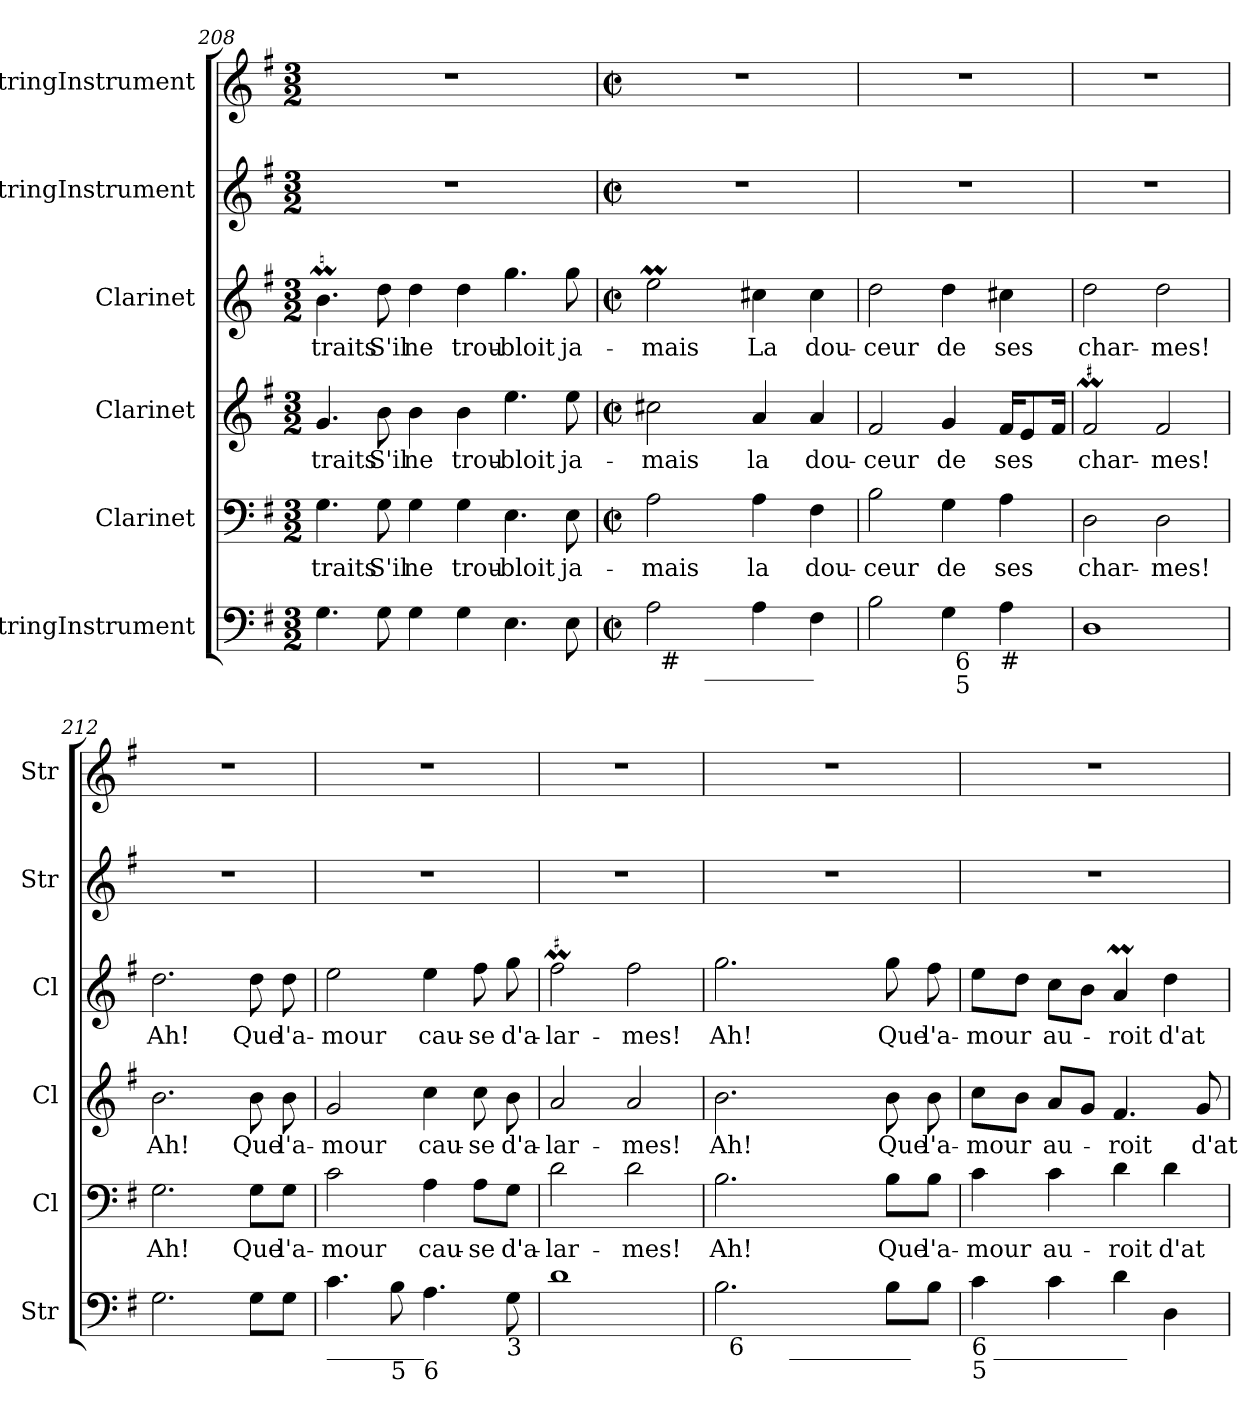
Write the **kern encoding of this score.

**kern	**kern	**text	**kern	**text	**kern	**text	**kern	**kern
*part6	*part5	*part5	*part4	*part4	*part3	*part3	*part2	*part1
*staff6	*staff5	*staff5	*staff4	*staff4	*staff3	*staff3	*staff2	*staff1
*I"StringInstrument	*I"Clarinet	*	*I"Clarinet	*	*I"Clarinet	*	*I"StringInstrument	*I"StringInstrument
*I'Str	*I'Cl	*	*I'Cl	*	*I'Cl	*	*I'Str	*I'Str
!!LO:PB:g=z
*clefF4	*clefF4	*	*clefG2	*	*clefG2	*	*clefG2	*clefG2
*	*ITrd1c2	*	*ITrd1c2	*	*ITrd1c2	*	*	*
*k[f#]	*k[b-]	*	*k[b-]	*	*k[b-]	*	*k[f#]	*k[f#]
*G:	*F:	*	*F:	*	*F:	*	*G:	*G:
*M3/2	*M3/2	*	*M3/2	*	*M3/2	*	*M3/2	*M3/2
=208	=208	=208	=208	=208	=208	=208	=208	=208
4.G\	4.F\	-traits	4.f/	-traits	4.aM\	-traits	1.r	1.r
8G\	8F\	S'il	8a\	S'il	8cc\	S'il	.	.
4G\	4F\	ne	4a\	ne	4cc\	ne	.	.
4G\	4F\	trou-	4a\	trou-	4cc\	trou-	.	.
4.E\	4.D\	-bloit	4.dd\	-bloit	4.ff\	-bloit	.	.
8E\	8D\	ja-	8dd\	ja-	8ff\	ja-	.	.
=209	=209	=209	=209	=209	=209	=209	=209	=209
*M2/2	*M2/2	*	*M2/2	*	*M2/2	*	*M2/2	*M2/2
*met(c|)	*met(c|)	*	*met(c|)	*	*met(c|)	*	*met(c|)	*met(c|)
*^	*	*	*	*	*	*	*	*
*	*^	*	*	*	*	*	*	*	*
2A\	32ryy	4ryy	2G\	-mais	2bn\	-mais	2ddM\	-mais	1r	1r
!	!LO:TX:b:t=#	!	!	!	!	!	!	!	!	!
.	2ryy	.	.	.	.	.	.	.	.	.
!	!	!LO:TX:b:t=_________	!	!	!	!	!	!	!	!
.	.	2.ryy	.	.	.	.	.	.	.	.
4A\	.	.	4G\	la	4g/	la	4bn\	La	.	.
.	4...ryy	.	.	.	.	.	.	.	.	.
4F#\	.	.	4E\	dou-	4g/	dou-	4b\	dou-	.	.
*	*v	*v	*	*	*	*	*	*	*	*
=210	=210	=210	=210	=210	=210	=210	=210	=210	=210
2B\	2ryy	2A\	-ceur	2e/	-ceur	2cc\	-ceur	1r	1r
4G\	32ryy	4F\	de	4f/	de	4cc\	de	.	.
!	!LO:TX:b:t=6\n5	!	!	!	!	!	!	!	!
.	4...ryy	.	.	.	.	.	.	.	.
!LO:TX:b:t=#	!	!	!	!	!	!	!	!	!
4A\	.	4G\	ses	16e/KL	ses	4bn\	ses	.	.
.	.	.	.	8d/	.	.	.	.	.
.	.	.	.	16e/Jk	.	.	.	.	.
*v	*v	*	*	*	*	*	*	*	*
=211	=211	=211	=211	=211	=211	=211	=211	=211
1D	2C\	char-	2eM/	char-	2cc\	char-	1r	1r
.	2C\	-mes!	2e/	-mes!	2cc\	-mes!	.	.
!!LO:LB:g=z
=212	=212	=212	=212	=212	=212	=212	=212	=212
2.G\	2.F\	Ah!	2.a\	Ah!	2.cc\	Ah!	1r	1r
8G\L	8F\L	Que	8a\	Que	8cc\	Que	.	.
8G\J	8F\J	l'a-	8a\	l'a-	8cc\	l'a-	.	.
=213	=213	=213	=213	=213	=213	=213	=213	=213
!LO:TX:b:t=________	!	!	!	!	!	!	!	!
4.c\	2B-\	-mour	2f/	-mour	2dd\	-mour	1r	1r
!LO:TX:b:t=5	!	!	!	!	!	!	!	!
8B\	.	.	.	.	.	.	.	.
!LO:TX:b:t=6	!	!	!	!	!	!	!	!
4.A\	4G\	cau-	4b-\	cau-	4dd\	cau-	.	.
.	8G\L	-se	8b-\	-se	8ee\	-se	.	.
!LO:TX:b:t=3	!	!	!	!	!	!	!	!
8G\	8F\J	d'a-	8a\	d'a-	8ff\	d'a-	.	.
=214	=214	=214	=214	=214	=214	=214	=214	=214
1d	2c\	-lar-	2g/	-lar-	2eeM\	-lar-	1r	1r
.	2c\	-mes!	2g/	-mes!	2ee\	-mes!	.	.
=215	=215	=215	=215	=215	=215	=215	=215	=215
*^	*	*	*	*	*	*	*	*
*	*^	*	*	*	*	*	*	*	*
2.B\	32ryy	4ryy	2.A\	Ah!	2.a\	Ah!	2.ff\	Ah!	1r	1r
!	!LO:TX:b:t=6	!	!	!	!	!	!	!	!	!
.	2ryy	.	.	.	.	.	.	.	.	.
.	.	32ryy	.	.	.	.	.	.	.	.
!	!	!LO:TX:b:t=__________	!	!	!	!	!	!	!	!
.	.	2ryy	.	.	.	.	.	.	.	.
.	4...ryy	.	.	.	.	.	.	.	.	.
8B\L	.	.	8A\L	Que	8a\	Que	8ff\	Que	.	.
.	.	8..ryy	.	.	.	.	.	.	.	.
8B\J	.	.	8A\J	l'a-	8a\	l'a-	8ee\	l'a-	.	.
=216	=216	=216	=216	=216	=216	=216	=216	=216	=216	=216
!LO:TX:b:t=6\n5	!	!	!	!	!	!	!	!	!	!
*	*v	*v	*	*	*	*	*	*	*	*
4c\	16ryy	4B-\	-mour	8b-\L	-mour	8dd\L	-mour	1r	1r
!	!LO:TX:b:t=___________	!	!	!	!	!	!	!	!
.	2...ryy	.	.	.	.	.	.	.	.
.	.	.	.	8a\J	.	8cc\J	.	.	.
4c\	.	4B-\	au-	8g/L	au-	8b-\L	au-	.	.
.	.	.	.	8f/J	.	8a\J	.	.	.
4d\	.	4c\	-roit	4.e/	-roit	4gM/	-roit	.	.
4D\	.	4c\	d'at-	.	.	4cc\	d'at-	.	.
.	.	.	.	8f/	d'at-	.	.	.	.
*v	*v	*	*	*	*	*	*	*	*
=	=	=	=	=	=	=	=	=
*-	*-	*-	*-	*-	*-	*-	*-	*-
